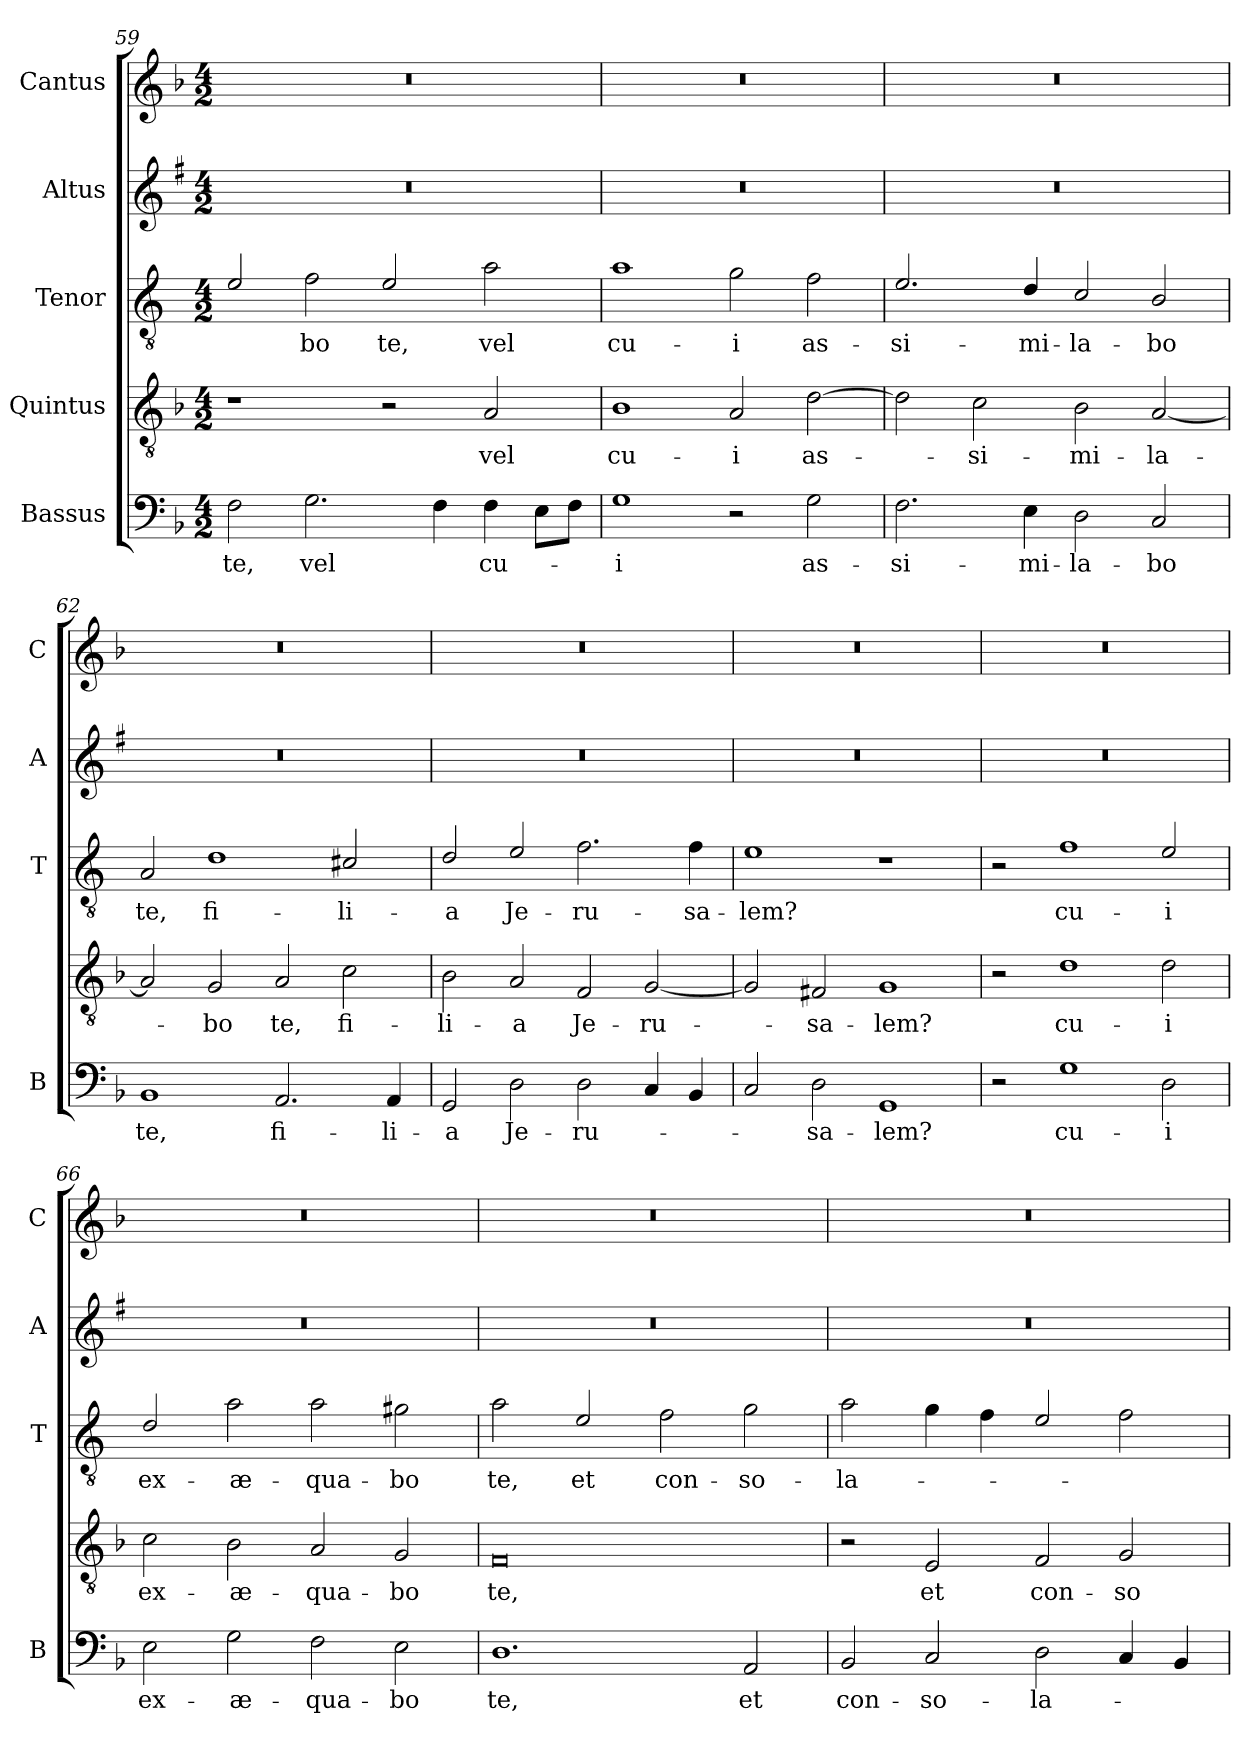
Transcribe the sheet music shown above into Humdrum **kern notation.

**kern	**text	**kern	**text	**kern	**text	**kern	**kern
*part5	*part5	*part4	*part4	*part3	*part3	*part2	*part1
*staff5	*staff5	*staff4	*staff4	*staff3	*staff3	*staff2	*staff1
*I"Bassus	*	*I"Quintus	*	*I"Tenor	*	*I"Altus	*I"Cantus
*I'B	*	*	*	*I'T	*	*I'A	*I'C
!!LO:LB:g=z
*clefF4	*	*clefGv2	*	*clefGv2	*	*clefG2	*clefG2
*	*	*	*	*ITrd4c7	*	*ITrd1c2	*
*k[b-]	*	*k[b-]	*	*k[b-]	*	*k[b-]	*k[b-]
*F:	*	*F:	*	*F:	*	*F:	*F:
*M4/2	*	*M4/2	*	*M4/2	*	*M4/2	*M4/2
=59	=59	=59	=59	=59	=59	=59	=59
!	!LO:LY:b	!	!	!	!	!	!
2F\	te,	1r	.	2A/	.	0r	0r
!	!LO:LY:b	!	!	!	!LO:LY:b	!	!
2.G\	vel	.	.	2B-\	-bo	.	.
!	!	!	!	!	!LO:LY:b	!	!
.	.	2r	.	2A/	te,	.	.
4F\	.	.	.	.	.	.	.
!	!LO:LY:b	!	!LO:LY:b	!	!LO:LY:b	!	!
4F\	cu-	2A/	vel	2d\	vel	.	.
8E\L	.	.	.	.	.	.	.
8F\J	.	.	.	.	.	.	.
=60	=60	=60	=60	=60	=60	=60	=60
!	!LO:LY:b	!	!LO:LY:b	!	!LO:LY:b	!	!
1G	-i	1B-	cu-	1d	cu-	0r	0r
!	!	!	!LO:LY:b	!	!LO:LY:b	!	!
2r	.	2A/	-i	2c\	-i	.	.
!	!LO:LY:b	!	!LO:LY:b	!	!LO:LY:b	!	!
2G\	as-	[2d\	as-	2B-\	as-	.	.
=61	=61	=61	=61	=61	=61	=61	=61
!	!LO:LY:b	!	!	!	!LO:LY:b	!	!
2.F\	-si-	2d\]	.	2.A/	-si-	0r	0r
!	!	!	!LO:LY:b	!	!	!	!
.	.	2c\	-si-	.	.	.	.
!	!LO:LY:b	!	!	!	!LO:LY:b	!	!
4E\	-mi-	.	.	4G/	-mi-	.	.
!	!LO:LY:b	!	!LO:LY:b	!	!LO:LY:b	!	!
2D\	-la-	2B-\	-mi-	2F/	-la-	.	.
!	!LO:LY:b	!	!LO:LY:b	!	!LO:LY:b	!	!
2C/	-bo	[2A/	-la-	2E/	-bo	.	.
=62	=62	=62	=62	=62	=62	=62	=62
!	!LO:LY:b	!	!	!	!LO:LY:b	!	!
1BB-	te,	2A/]	.	2D/	te,	0r	0r
!	!	!	!LO:LY:b	!	!LO:LY:b	!	!
.	.	2G/	-bo	1G	fi-	.	.
!	!LO:LY:b	!	!LO:LY:b	!	!	!	!
2.AA/	fi-	2A/	te,	.	.	.	.
!	!	!	!LO:LY:b	!	!LO:LY:b	!	!
.	.	2c\	fi-	2F#X/	-li-	.	.
!	!LO:LY:b	!	!	!	!	!	!
4AA/	-li-	.	.	.	.	.	.
=63	=63	=63	=63	=63	=63	=63	=63
!	!LO:LY:b	!	!LO:LY:b	!	!LO:LY:b	!	!
2GG/	-a	2B-\	-li-	2G/	-a	0r	0r
!	!LO:LY:b	!	!LO:LY:b	!	!LO:LY:b	!	!
2D\	Je-	2A/	-a	2A/	Je-	.	.
!	!LO:LY:b	!	!LO:LY:b	!	!LO:LY:b	!	!
2D\	-ru-	2F/	Je-	2.B-\	-ru-	.	.
!	!	!	!LO:LY:b	!	!	!	!
4C/	.	[2G/	-ru-	.	.	.	.
!	!	!	!	!	!LO:LY:b	!	!
4BB-/	.	.	.	4B-\	-sa-	.	.
!!LO:LB:g=z
=64	=64	=64	=64	=64	=64	=64	=64
!	!	!	!	!	!LO:LY:b	!	!
2C/	.	2G/]	.	1A	-lem?	0r	0r
!	!LO:LY:b	!	!LO:LY:b	!	!	!	!
2D\	-sa-	2F#X/	-sa-	.	.	.	.
!	!LO:LY:b	!	!LO:LY:b	!	!	!	!
1GG	-lem?	1G	-lem?	1r	.	.	.
=65	=65	=65	=65	=65	=65	=65	=65
2r	.	2r	.	2r	.	0r	0r
!	!LO:LY:b	!	!LO:LY:b	!	!LO:LY:b	!	!
1G	cu-	1d	cu-	1B-	cu-	.	.
!	!LO:LY:b	!	!LO:LY:b	!	!LO:LY:b	!	!
2D\	-i	2d\	-i	2A/	-i	.	.
=66	=66	=66	=66	=66	=66	=66	=66
!	!LO:LY:b	!	!LO:LY:b	!	!LO:LY:b	!	!
2E\	ex-	2c\	ex-	2G/	ex-	0r	0r
!	!LO:LY:b	!	!LO:LY:b	!	!LO:LY:b	!	!
2G\	-æ-	2B-\	-æ-	2d\	-æ-	.	.
!	!LO:LY:b	!	!LO:LY:b	!	!LO:LY:b	!	!
2F\	-qua-	2A/	-qua-	2d\	-qua-	.	.
!	!LO:LY:b	!	!LO:LY:b	!	!LO:LY:b	!	!
2E\	-bo	2G/	-bo	2c#X\	-bo	.	.
=67	=67	=67	=67	=67	=67	=67	=67
!	!LO:LY:b	!	!LO:LY:b	!	!LO:LY:b	!	!
1.D	te,	0F	te,	2d\	te,	0r	0r
!	!	!	!	!	!LO:LY:b	!	!
.	.	.	.	2A/	et	.	.
!	!	!	!	!	!LO:LY:b	!	!
.	.	.	.	2B-\	con-	.	.
!	!LO:LY:b	!	!	!	!LO:LY:b	!	!
2AA/	et	.	.	2c\	-so-	.	.
=68	=68	=68	=68	=68	=68	=68	=68
!	!LO:LY:b	!	!	!	!LO:LY:b	!	!
2BB-/	con-	2r	.	2d\	-la-	0r	0r
!	!LO:LY:b	!	!LO:LY:b	!	!	!	!
2C/	-so-	2E/	et	4c\	.	.	.
.	.	.	.	4B-\	.	.	.
!	!LO:LY:b	!	!LO:LY:b	!	!	!	!
2D\	-la-	2F/	con-	2A/	.	.	.
!	!	!	!LO:LY:b	!	!	!	!
4C/	.	2G/	-so-	2B-\	.	.	.
4BB-/	.	.	.	.	.	.	.
=	=	=	=	=	=	=	=
*-	*-	*-	*-	*-	*-	*-	*-
